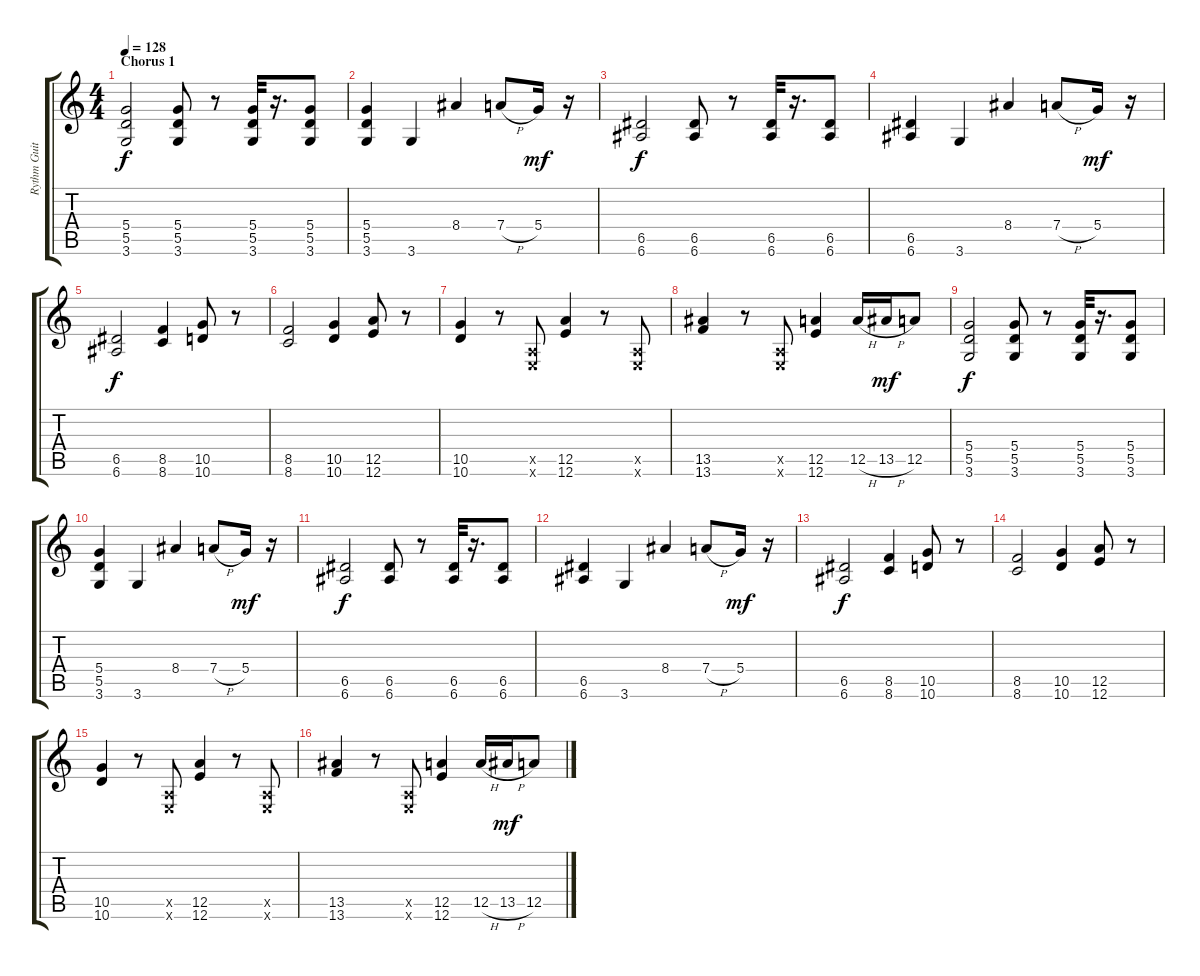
\track ("Rythm Guitar" "Rythm Guit") {instrument distortionguitar}
\staff {score tabs}
\tuning (E4 B3 G3 D3 A2 E2) {hide}
\ts (4 4)
\section ("" "Chorus 1")
\tempo 128
\clef g2
\ks c
(5.4 5.5 3.6).2{dy f} (5.4 5.5 3.6).8 r.8 (5.4 5.5 3.6).32 r.16{d} (5.4 5.5 3.6).8 |
(5.4 5.5 3.6).4 3.6.4 8.4.4 7.4{h}.8 5.4.16{dy mf} r.16 |
(6.5 6.6).2{dy f} (6.5 6.6).8 r.8 (6.5 6.6).32 r.16{d} (6.5 6.6).8 |
(6.5 6.6).4 3.6.4 8.4.4 7.4{h}.8 5.4.16{dy mf} r.16 |
(6.5 6.6).2{dy f} (8.5 8.6).4 (10.5 10.6).8 r.8 |
(8.5 8.6).2 (10.5 10.6).4 (12.5 12.6).8 r.8 |
(10.5 10.6).4 r.8 (0.5{x} 0.6{x}).8 (12.5 12.6).4 r.8 (0.5{x} 0.6{x}).8 |
(13.5 13.6).4 r.8 (0.5{x} 0.6{x}).8 (12.5 12.6).4 12.5{h}.16 13.5{h}.16{dy mf} 12.5.8 |
(5.4 5.5 3.6).2{dy f} (5.4 5.5 3.6).8 r.8 (5.4 5.5 3.6).32 r.16{d} (5.4 5.5 3.6).8 |
(5.4 5.5 3.6).4 3.6.4 8.4.4 7.4{h}.8 5.4.16{dy mf} r.16 |
(6.5 6.6).2{dy f} (6.5 6.6).8 r.8 (6.5 6.6).32 r.16{d} (6.5 6.6).8 |
(6.5 6.6).4 3.6.4 8.4.4 7.4{h}.8 5.4.16{dy mf} r.16 |
(6.5 6.6).2{dy f} (8.5 8.6).4 (10.5 10.6).8 r.8 |
(8.5 8.6).2 (10.5 10.6).4 (12.5 12.6).8 r.8 |
(10.5 10.6).4 r.8 (0.5{x} 0.6{x}).8 (12.5 12.6).4 r.8 (0.5{x} 0.6{x}).8 |
(13.5 13.6).4 r.8 (0.5{x} 0.6{x}).8 (12.5 12.6).4 12.5{h}.16 13.5{h}.16{dy mf} 12.5.8
